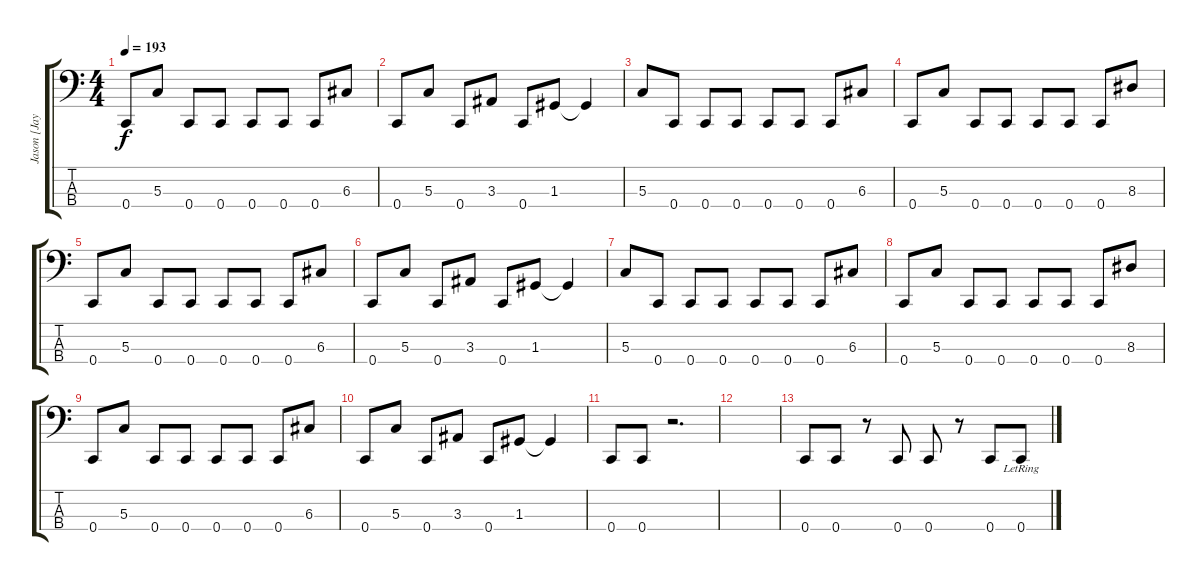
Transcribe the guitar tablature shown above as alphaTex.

\track ("Jason [Jay] James" "Jason [Jay") {instrument electricbasspick}
\staff {score tabs}
\tuning (F2 C2 G1 C1) {hide}
\ts (4 4)
\tempo 193
\clef f4
\ks c
0.4.8{dy f} 5.3.8 0.4.8 0.4.8 0.4.8 0.4.8 0.4.8 6.3.8 |
0.4.8 5.3.8 0.4.8 3.3.8 0.4.8 1.3.8 1.3{t}.4 |
5.3.8 0.4.8 0.4.8 0.4.8 0.4.8 0.4.8 0.4.8 6.3.8 |
0.4.8 5.3.8 0.4.8 0.4.8 0.4.8 0.4.8 0.4.8 8.3.8 |
0.4.8 5.3.8 0.4.8 0.4.8 0.4.8 0.4.8 0.4.8 6.3.8 |
0.4.8 5.3.8 0.4.8 3.3.8 0.4.8 1.3.8 1.3{t}.4 |
5.3.8 0.4.8 0.4.8 0.4.8 0.4.8 0.4.8 0.4.8 6.3.8 |
0.4.8 5.3.8 0.4.8 0.4.8 0.4.8 0.4.8 0.4.8 8.3.8 |
0.4.8 5.3.8 0.4.8 0.4.8 0.4.8 0.4.8 0.4.8 6.3.8 |
0.4.8 5.3.8 0.4.8 3.3.8 0.4.8 1.3.8 1.3{t}.4 |
0.4.8 0.4.8 r.2{d} |
|
0.4.8 0.4.8 r.8 0.4.8 0.4.8 r.8 0.4.8 0.4{lr}.8
